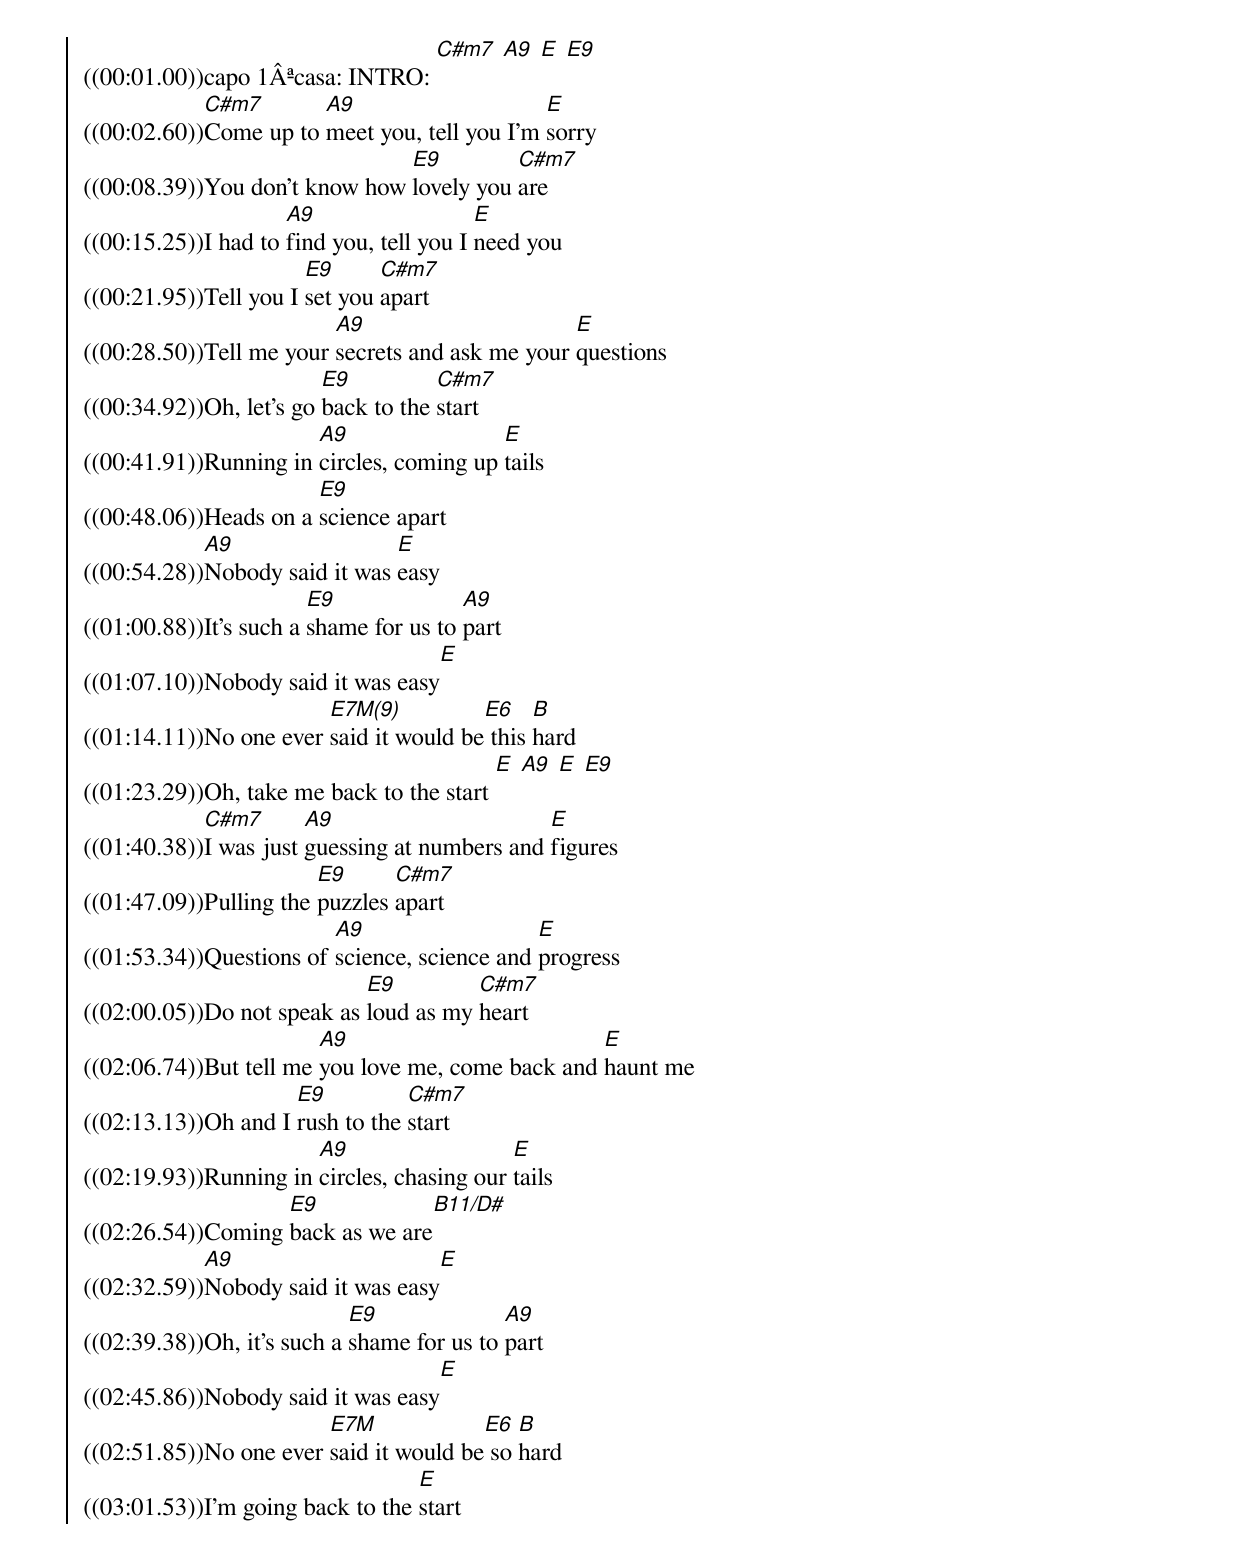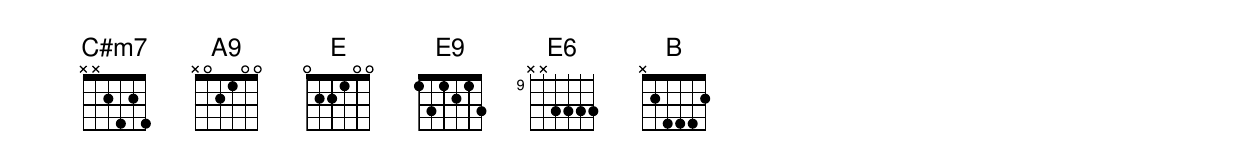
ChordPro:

{soc}
((00:01.00))capo 1Âªcasa: INTRO: [C#m7] [A9] [E] [E9]
((00:02.60))[C#m7]Come up to [A9]meet you, tell you I'm [E]sorry
((00:08.39))You don't know how [E9]lovely you [C#m7]are
((00:15.25))I had to [A9]find you, tell you I [E]need you
((00:21.95))Tell you I [E9]set you [C#m7]apart
((00:28.50))Tell me your [A9]secrets and ask me your [E]questions
((00:34.92))Oh, let's go [E9]back to the [C#m7]start
((00:41.91))Running in [A9]circles, coming up [E]tails
((00:48.06))Heads on a [E9]science apart
((00:54.28))[A9]Nobody said it was [E]easy
((01:00.88))It's such a [E9]shame for us to [A9]part
((01:07.10))Nobody said it was easy[E]
((01:14.11))No one ever [E7M(9)]said it would be[E6] this [B]hard
((01:23.29))Oh, take me back to the start [E] [A9] [E] [E9]
((01:40.38))[C#m7]I was just [A9]guessing at numbers and [E]figures
((01:47.09))Pulling the [E9]puzzles [C#m7]apart
((01:53.34))Questions of [A9]science, science and [E]progress
((02:00.05))Do not speak as [E9]loud as my [C#m7]heart
((02:06.74))But tell me [A9]you love me, come back and [E]haunt me
((02:13.13))Oh and I [E9]rush to the [C#m7]start
((02:19.93))Running in [A9]circles, chasing our [E]tails
((02:26.54))Coming [E9]back as we are[B11/D#]
((02:32.59))[A9]Nobody said it was easy[E]
((02:39.38))Oh, it's such a [E9]shame for us to [A9]part
((02:45.86))Nobody said it was easy[E]
((02:51.85))No one ever [E7M]said it would be[E6] so [B]hard
((03:01.53))I'm going back to the [E]start

{eoc}
